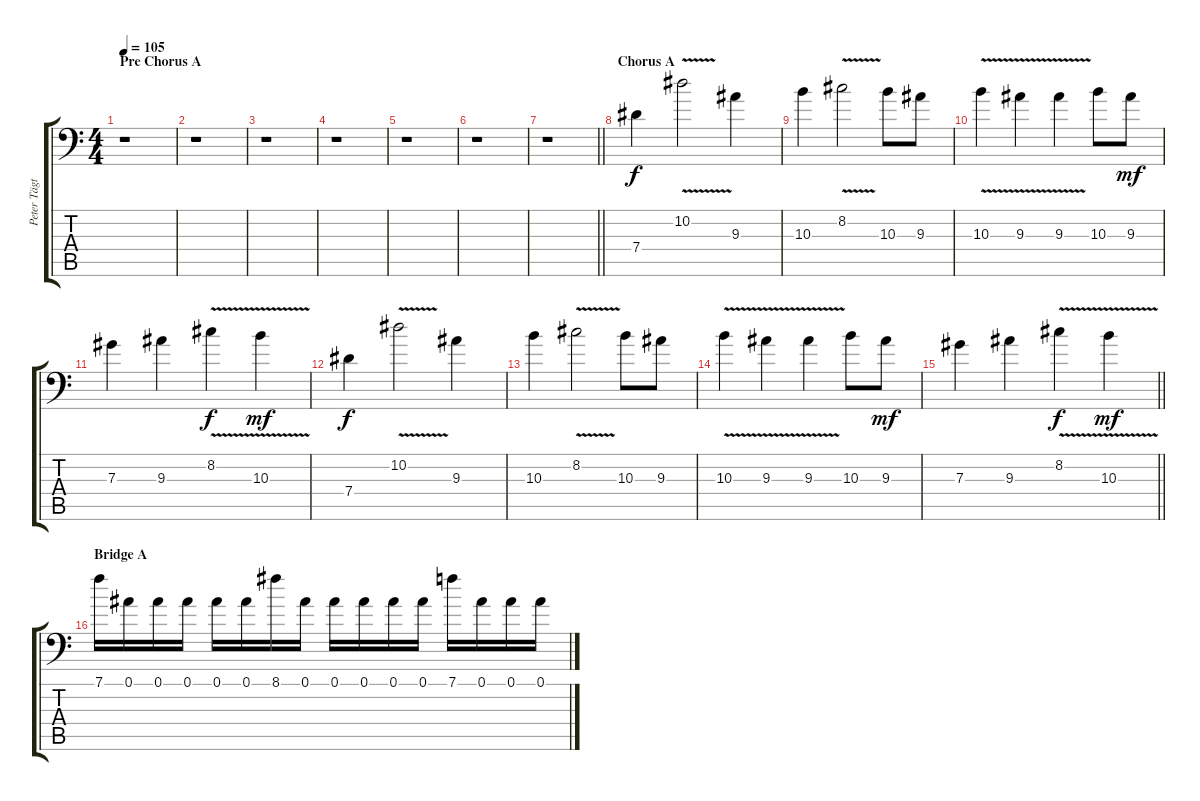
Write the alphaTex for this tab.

\track ("Peter Tägtgren (Lead 1)" "Peter Tägt") {instrument distortionguitar}
\staff {score tabs}
\tuning (Bb3 F3 Db3 Ab2 Eb2 Bb1) {hide}
\ts (4 4)
\section ("" "Pre Chorus A")
\tempo 105
\clef f4
\ks c
r.1{dy mf} |
r.1 |
r.1 |
r.1 |
r.1 |
r.1 |
\barLineRight lightlight
r.1 |
\section ("" "Chorus A")
7.4.4{dy f} 10.2{v}.2 9.3.4 |
10.3.4 8.2{v}.2 10.3.8 9.3.8 |
10.3{v}.4 9.3{v}.4 9.3{v}.4 10.3.8 9.3.8{dy mf} |
7.3.4 9.3.4 8.2{v}.4{dy f} 10.3{v}.4{dy mf} |
7.4.4{dy f} 10.2{v}.2 9.3.4 |
10.3.4 8.2{v}.2 10.3.8 9.3.8 |
10.3{v}.4 9.3{v}.4 9.3{v}.4 10.3.8 9.3.8{dy mf} |
\barLineRight lightlight
7.3.4 9.3.4 8.2{v}.4{dy f} 10.3{v}.4{dy mf} |
\section ("" "Bridge A")
7.1.16 0.1.16 0.1.16 0.1.16 0.1.16 0.1.16 8.1.16 0.1.16 0.1.16 0.1.16 0.1.16 0.1.16 7.1.16 0.1.16 0.1.16 0.1.16
